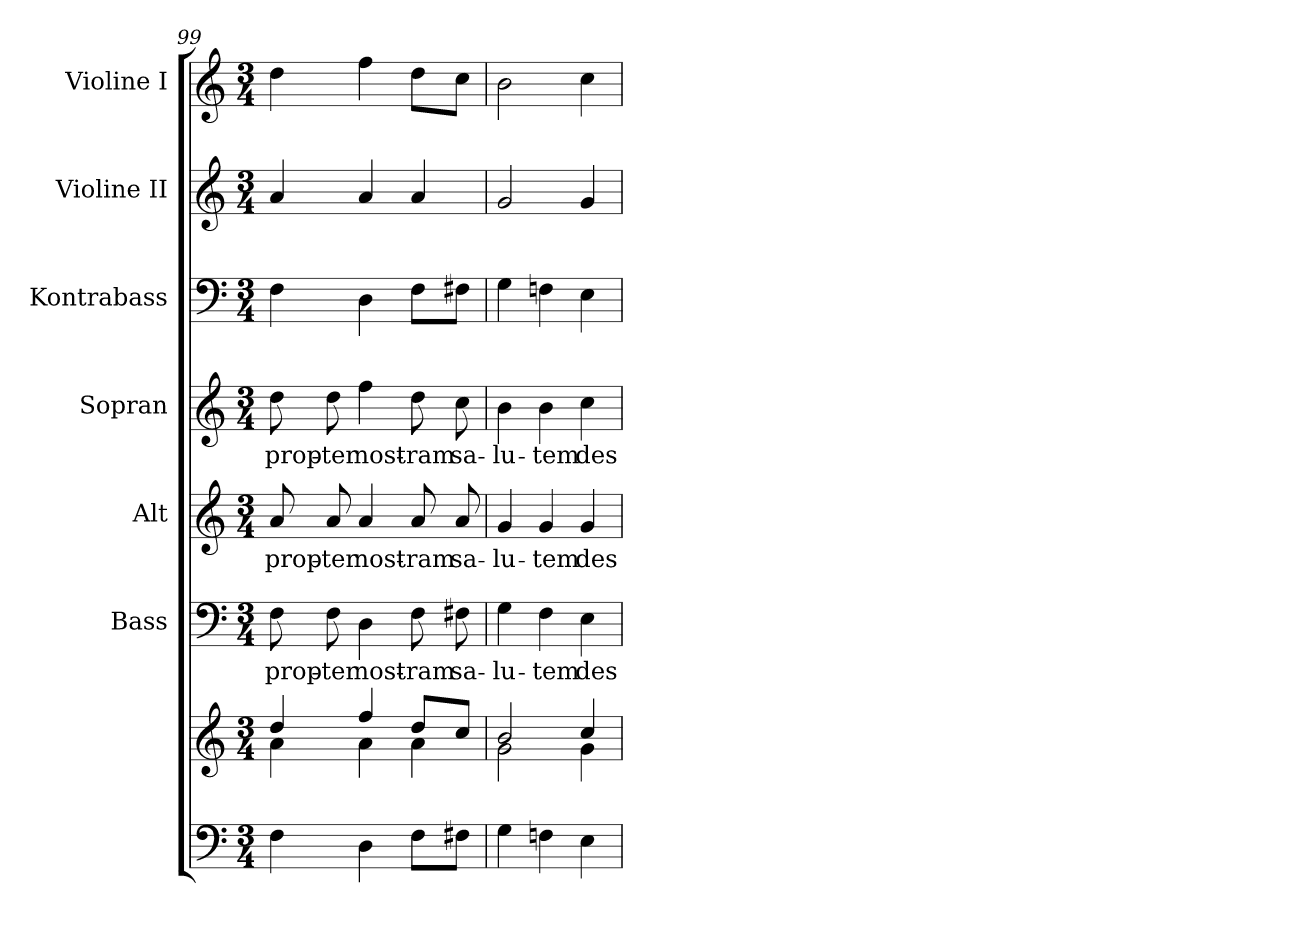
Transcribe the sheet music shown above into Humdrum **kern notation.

**kern	**kern	**kern	**text	**kern	**text	**kern	**text	**kern	**kern	**kern
*part7	*part7	*part6	*part6	*part5	*part5	*part4	*part4	*part3	*part2	*part1
*staff8	*staff7	*staff6	*staff6	*staff5	*staff5	*staff4	*staff4	*staff3	*staff2	*staff1
*	*	*I"Bass	*	*I"Alt	*	*I"Sopran	*	*I"Kontrabass	*I"Violine II	*I"Violine I
*	*	*I'B.	*	*I'A.	*	*I'S.	*	*I'Kb.	*I'Vl. II	*I'Vl. I
!!LO:LB:g=z
*clefF4	*clefG2	*clefF4	*	*clefG2	*	*clefG2	*	*clefF4	*clefG2	*clefG2
*	*	*	*	*	*	*	*	*ITrd7c12	*	*
*k[]	*k[]	*k[]	*	*k[]	*	*k[]	*	*k[]	*k[]	*k[]
*C:	*C:	*C:	*	*C:	*	*C:	*	*C:	*C:	*C:
*M3/4	*M3/4	*M3/4	*	*M3/4	*	*M3/4	*	*M3/4	*M3/4	*M3/4
=99	=99	=99	=99	=99	=99	=99	=99	=99	=99	=99
*	*^	*	*	*	*	*	*	*	*	*
!	!	!	!	!LO:LY:b	!	!LO:LY:b	!	!LO:LY:b	!	!	!
4F\	4dd/	4a\	8F\	prop-	8a/	prop-	8dd\	prop-	4FF\	4a/	4dd\
!	!	!	!	!LO:LY:b	!	!LO:LY:b	!	!LO:LY:b	!	!	!
.	.	.	8F\	-ter	8a/	-ter	8dd\	-ter	.	.	.
!	!	!	!	!LO:LY:b	!	!LO:LY:b	!	!LO:LY:b	!	!	!
4D\	4ff/	4a\	4D\	nost-	4a/	nost-	4ff\	nost-	4DD\	4a/	4ff\
!	!	!	!	!LO:LY:b	!	!LO:LY:b	!	!LO:LY:b	!	!	!
8F\L	8dd/L	4a\	8F\	-ram	8a/	-ram	8dd\	-ram	8FF\L	4a/	8dd\L
!	!	!	!	!LO:LY:b	!	!LO:LY:b	!	!LO:LY:b	!	!	!
8F#X\J	8cc/J	.	8F#X\	sa-	8a/	sa-	8cc\	sa-	8FF#X\J	.	8cc\J
=100	=100	=100	=100	=100	=100	=100	=100	=100	=100	=100	=100
!	!	!	!	!LO:LY:b	!	!LO:LY:b	!	!LO:LY:b	!	!	!
4G\	2b/	2g\	4G\	-lu-	4g/	-lu-	4b\	-lu-	4GG\	2g/	2b\
!	!	!	!	!LO:LY:b	!	!LO:LY:b	!	!LO:LY:b	!	!	!
4Fn\	.	.	4F\	-tem	4g/	-tem	4b\	-tem	4FFn\	.	.
!	!	!	!	!LO:LY:b	!	!LO:LY:b	!	!LO:LY:b	!	!	!
4E\	4cc/	4g\	4E\	des-	4g/	des-	4cc\	des-	4EE\	4g/	4cc\
*	*v	*v	*	*	*	*	*	*	*	*	*
=	=	=	=	=	=	=	=	=	=	=
*-	*-	*-	*-	*-	*-	*-	*-	*-	*-	*-
